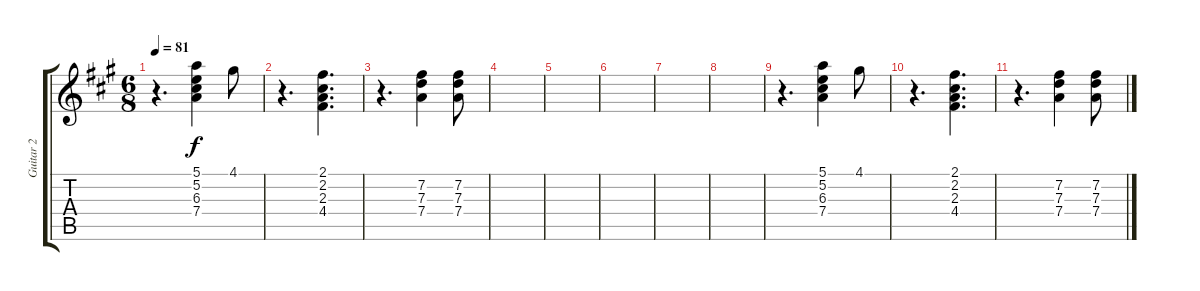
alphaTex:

\track ("Guitar 2" "Guitar 2") {instrument electricguitarclean}
\staff {score tabs}
\tuning (E4 B3 G3 D3 A2 E2) {hide}
\ts (6 8)
\tempo 81
\clef g2
\ks a
r.4{d dy f} (5.1 5.2 6.3 7.4).4 4.1.8 |
r.4{d} (2.1 2.2 2.3 4.4).4{d} |
r.4{d} (7.2 7.3 7.4).4 (7.2 7.3 7.4).8 |
|
|
|
|
|
r.4{d} (5.1 5.2 6.3 7.4).4 4.1.8 |
r.4{d} (2.1 2.2 2.3 4.4).4{d} |
r.4{d} (7.2 7.3 7.4).4 (7.2 7.3 7.4).8
